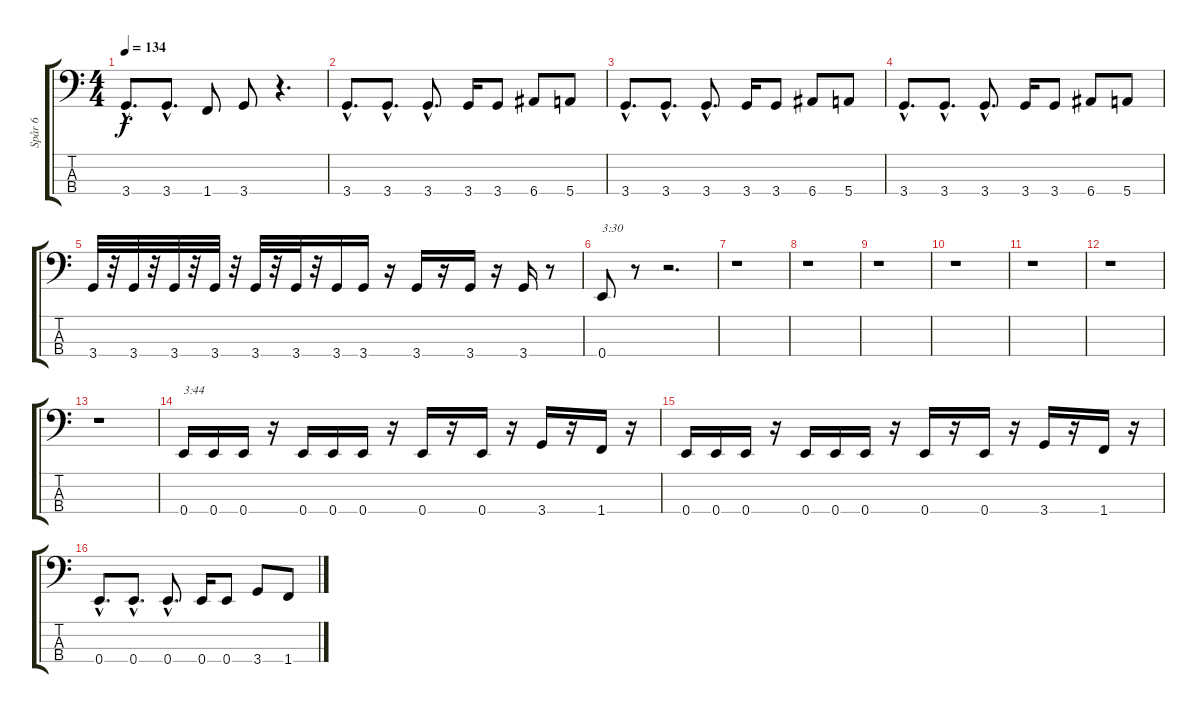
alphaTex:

\track ("Spår 6" "Spår 6") {instrument electricbassfinger}
\staff {score tabs}
\tuning (G2 D2 A1 E1) {hide}
\ts (4 4)
\tempo 134
\clef f4
\ks c
3.4{hac}.8{d dy f} 3.4{hac}.8{d} 1.4.8 3.4.8 r.4{d} |
3.4{hac}.8{d} 3.4{hac}.8{d} 3.4{hac}.8{d} 3.4.16 3.4.8 6.4.8 5.4.8 |
3.4{hac}.8{d} 3.4{hac}.8{d} 3.4{hac}.8{d} 3.4.16 3.4.8 6.4.8 5.4.8 |
3.4{hac}.8{d} 3.4{hac}.8{d} 3.4{hac}.8{d} 3.4.16 3.4.8 6.4.8 5.4.8 |
3.4.32 r.32 3.4.32 r.32 3.4.32 r.32 3.4.32 r.32 3.4.32 r.32 3.4.32 r.32 3.4.16 3.4.16 r.16 3.4.16 r.16 3.4.16 r.16 3.4.16 r.8 |
0.4.8{txt "3:30"} r.8 r.2{d} |
r.1 |
r.1 |
r.1 |
r.1 |
r.1 |
r.1 |
r.1 |
0.4.16{txt "3:44"} 0.4.16 0.4.16 r.16 0.4.16 0.4.16 0.4.16 r.16 0.4.16 r.16 0.4.16 r.16 3.4.16 r.16 1.4.16 r.16 |
0.4.16 0.4.16 0.4.16 r.16 0.4.16 0.4.16 0.4.16 r.16 0.4.16 r.16 0.4.16 r.16 3.4.16 r.16 1.4.16 r.16 |
0.4{hac}.8{d} 0.4{hac}.8{d} 0.4{hac}.8{d} 0.4.16 0.4.8 3.4.8 1.4.8
